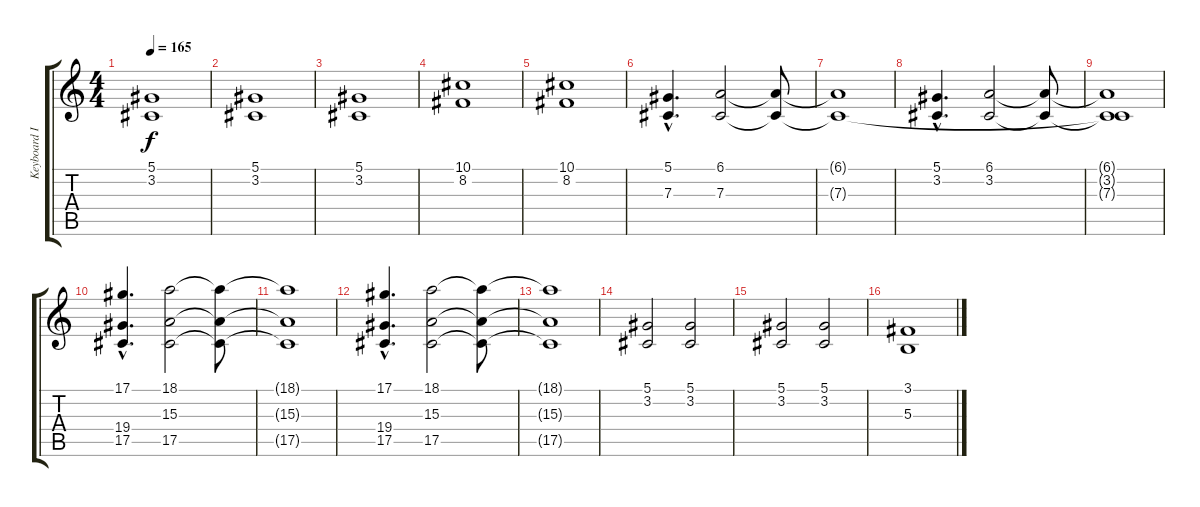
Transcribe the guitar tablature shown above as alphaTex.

\track ("Keyboard I" "Keyboard I") {instrument stringensemble1}
\staff {score tabs}
\tuning (Eb4 Bb3 Gb3 Db3 Ab2 Eb2) {hide}
\ts (4 4)
\tempo 165
\clef g2
\ks c
(5.1 3.2).1{dy f} |
(5.1 3.2).1 |
(5.1 3.2).1 |
(10.1 8.2).1 |
(10.1 8.2).1 |
(5.1{hac} 7.3{hac}).4{d volume 11 balance 8} (6.1 7.3).2 (6.1{t} 7.3{t}).8 |
(6.1{t} 7.3{t}).1 |
(5.1{hac} 3.2{hac}).4{d} (6.1 3.2).2 (6.1{t} 3.2{t}).8 |
(6.1{t} 3.2{t} 7.3{t}).1 |
(17.1 19.4{hac} 17.5{hac}).4{d volume 11 balance 8} (18.1 15.3 17.5).2 (18.1{t} 15.3{t} 17.5{t}).8 |
(18.1{t} 15.3{t} 17.5{t}).1 |
(17.1{hac} 19.4{hac} 17.5{hac}).4{d} (18.1 15.3 17.5).2 (18.1{t} 15.3{t} 17.5{t}).8 |
(18.1{t} 15.3{t} 17.5{t}).1 |
(5.1 3.2).2{volume 11 balance 8} (5.1 3.2).2 |
(5.1 3.2).2{volume 11 balance 8} (5.1 3.2).2 |
(3.1 5.3).1
